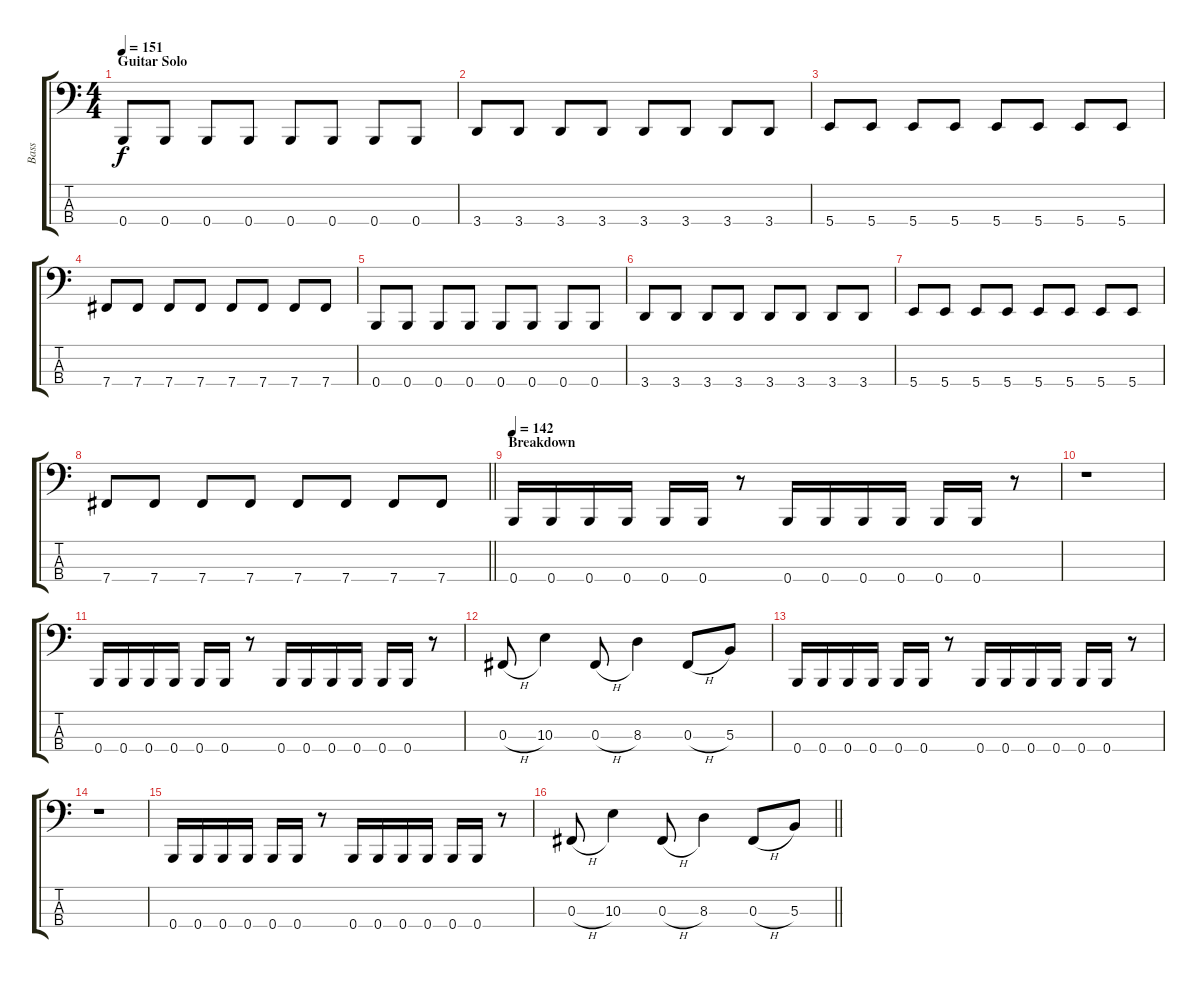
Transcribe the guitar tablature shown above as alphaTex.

\track ("Bass" "Bass") {instrument electricbasspick}
\staff {score tabs}
\tuning (E2 B1 Gb1 B0) {hide}
\ts (4 4)
\section ("" "Guitar Solo")
\tempo 151
\clef f4
\ks c
0.4.8{dy f} 0.4.8 0.4.8 0.4.8 0.4.8 0.4.8 0.4.8 0.4.8 |
3.4.8 3.4.8 3.4.8 3.4.8 3.4.8 3.4.8 3.4.8 3.4.8 |
5.4.8 5.4.8 5.4.8 5.4.8 5.4.8 5.4.8 5.4.8 5.4.8 |
7.4.8 7.4.8 7.4.8 7.4.8 7.4.8 7.4.8 7.4.8 7.4.8 |
0.4.8 0.4.8 0.4.8 0.4.8 0.4.8 0.4.8 0.4.8 0.4.8 |
3.4.8 3.4.8 3.4.8 3.4.8 3.4.8 3.4.8 3.4.8 3.4.8 |
5.4.8 5.4.8 5.4.8 5.4.8 5.4.8 5.4.8 5.4.8 5.4.8 |
\barLineRight lightlight
7.4.8 7.4.8 7.4.8 7.4.8 7.4.8 7.4.8 7.4.8 7.4.8 |
\section ("" "Breakdown")
\tempo 142
0.4.16 0.4.16 0.4.16 0.4.16 0.4.16 0.4.16 r.8 0.4.16 0.4.16 0.4.16 0.4.16 0.4.16 0.4.16 r.8 |
r.1 |
0.4.16 0.4.16 0.4.16 0.4.16 0.4.16 0.4.16 r.8 0.4.16 0.4.16 0.4.16 0.4.16 0.4.16 0.4.16 r.8 |
0.3{h}.8 10.3.4 0.3{h}.8 8.3.4 0.3{h}.8 5.3.8 |
0.4.16 0.4.16 0.4.16 0.4.16 0.4.16 0.4.16 r.8 0.4.16 0.4.16 0.4.16 0.4.16 0.4.16 0.4.16 r.8 |
r.1 |
0.4.16 0.4.16 0.4.16 0.4.16 0.4.16 0.4.16 r.8 0.4.16 0.4.16 0.4.16 0.4.16 0.4.16 0.4.16 r.8 |
\barLineRight lightlight
0.3{h}.8 10.3.4 0.3{h}.8 8.3.4 0.3{h}.8 5.3.8
